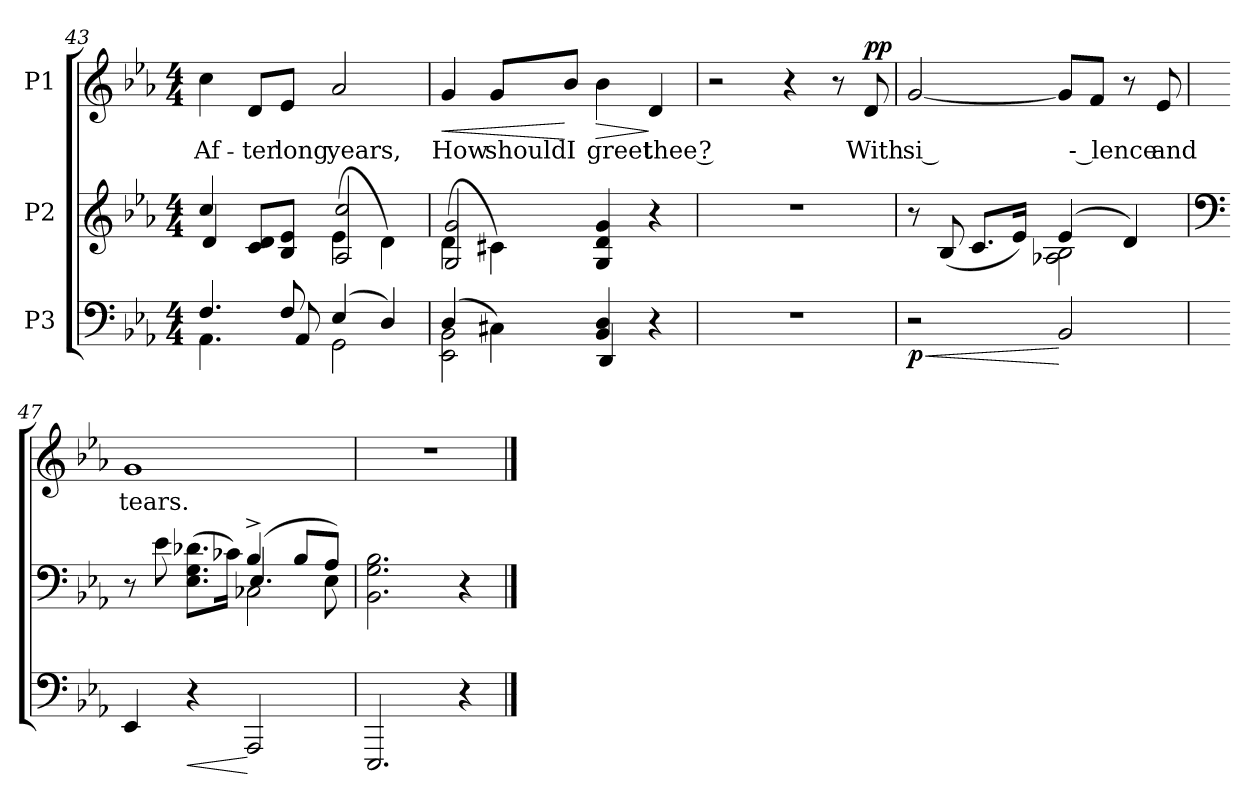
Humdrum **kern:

**kern	**dynam	**kern	**kern	**text	**dynam
*part3	*part3	*part2	*part1	*part1	*part1
*staff3	*staff3	*staff2	*staff1	*staff1	*staff1
*I"P3	*	*I"P2	*I"P1	*	*
*clefF4	*	*clefG2	*clefG2	*	*
*k[b-e-a-]	*	*k[b-e-a-]	*k[b-e-a-]	*	*
*E-:	*	*E-:	*E-:	*	*
*M4/4	*	*M4/4	*M4/4	*	*
=43	=43	=43	=43	=43	=43
*^	*	*^	*	*	*
!	!	!	!	!	!	!LO:LY:b:color=#000000	!
4.Fi/	4.AA-i\	.	4cci/	4di/	4cci\	Af-	.
!	!	!	!	!	!	!LO:LY:b:color=#000000	!
.	.	.	8ci/ 8diL	4ryy	8di/L	-ter	.
!	!	!	!	!	!	!LO:LY:b:color=#000000	!
8Fi/	8AA-i/	.	8B-i/ 8e-iJ	.	8e-i/J	long	.
!	!	!	!	!	!	!LO:LY:b:color=#000000	!
(4E-i/	2GGi\	.	(4e-i\	2A-i/ 2cci	2a-i/	years,	.
4Di/)	.	.	4di\)	.	.	.	.
!!LO:LB:g=z
=44	=44	=44	=44	=44	=44	=44	=44
!	!	!	!	!	!	!LO:LY:b:color=#000000	!LO:HP:b
(4Di/	2EE-i\ 2BB-i	.	(4di\	2Gi/ 2gi	4gi/	How	<
!	!	!	!	!	!	!LO:LY:b:color=#000000	!
4C#Xi\)	.	.	4c#Xi\)	.	8gi/L	should	.
!	!	!	!	!	!	!LO:LY:b:color=#000000	!
.	.	.	.	.	8b-i/J	I	[
!	!	!	!	!	!	!LO:LY:b:color=#000000	!LO:HP:b
4BB-i/ 4Di	4DDi/	.	4Gi/ 4di 4gi	2ryy	4b-i\	greet	>
!	!	!	!	!	!	!LO:LY:b:color=#000000	!
4r	4ryy	.	4r	.	4di/	thee ?	]
*v	*v	*	*	*	*	*	*
*	*	*v	*v	*	*	*
=45	=45	=45	=45	=45	=45
1r	.	1r	2r	.	.
.	.	.	4r	.	.
.	.	.	8r	.	.
!	!	!	!	!LO:LY:b:color=#000000	!
.	.	.	8di/	With	pp
=46	=46	=46	=46	=46	=46
!	!LO:HP:b	!	!	!	!
!	!LO:HP:n=1:b	!	!	!	!
*	*	*^	*	*	*
!	!	!	!	!	!LO:LY:b:color=#000000	!
2r	< > p	8r	4ryy	[2gi/	si --	.
.	.	(8B-i/	.	.	.	.
.	.	8.ci/L	4ryy	.	.	.
.	.	16e-i/Jk)	.	.	.	.
2BB-i/	[	(4e-i/	2A-Xi\ 2B-i	8gi/L]	.	.
!	!	!	!	!	!LO:LY:b:color=#000000	!
.	.	.	.	8fi/J	-- lence	.
.	.	4di/)	.	8r	.	.
!	!	!	!	!	!LO:LY:b:color=#000000	!
.	.	.	.	8e-i/	and	.
*	*	*v	*v	*	*	*
.	]	.	.	.	.
=47	=47	=47	=47	=47	=47
*	*	*clefF4	*	*	*
*	*	*^	*	*	*
*	*	*	*^	*	*	*
!	!	!	!	!	!	!LO:LY:b:color=#000000	!
4EE-i/	.	8r	2ryy	2ryy	1gi	tears.	.
.	.	8e-i\	.	.	.	.	.
!	!LO:HP:b	!	!	!	!	!	!
!	!LO:HP:n=1:b	!	!	!	!	!	!
4r	< >	(8.E-i\ 8.Gi 8.d-XiL	.	.	.	.	.
.	.	16c-Xi\Jk)	.	.	.	.	.
2AAA-i/	[	(4B-^i/	2C-Xi\	4.E-i/	.	.	.
.	.	8B-i/L	.	.	.	.	.
.	.	8A-i/J)	.	8E-i\	.	.	.
*	*	*v	*v	*v	*	*	*
.	]	.	.	.	.
=48	=48	=48	=48	=48	=48
2.EEE-i/	.	2.BB-i\ 2.Gi 2.B-i	1r	.	.
4r	.	4r	.	.	.
==	==	==	==	==	==
*-	*-	*-	*-	*-	*-
